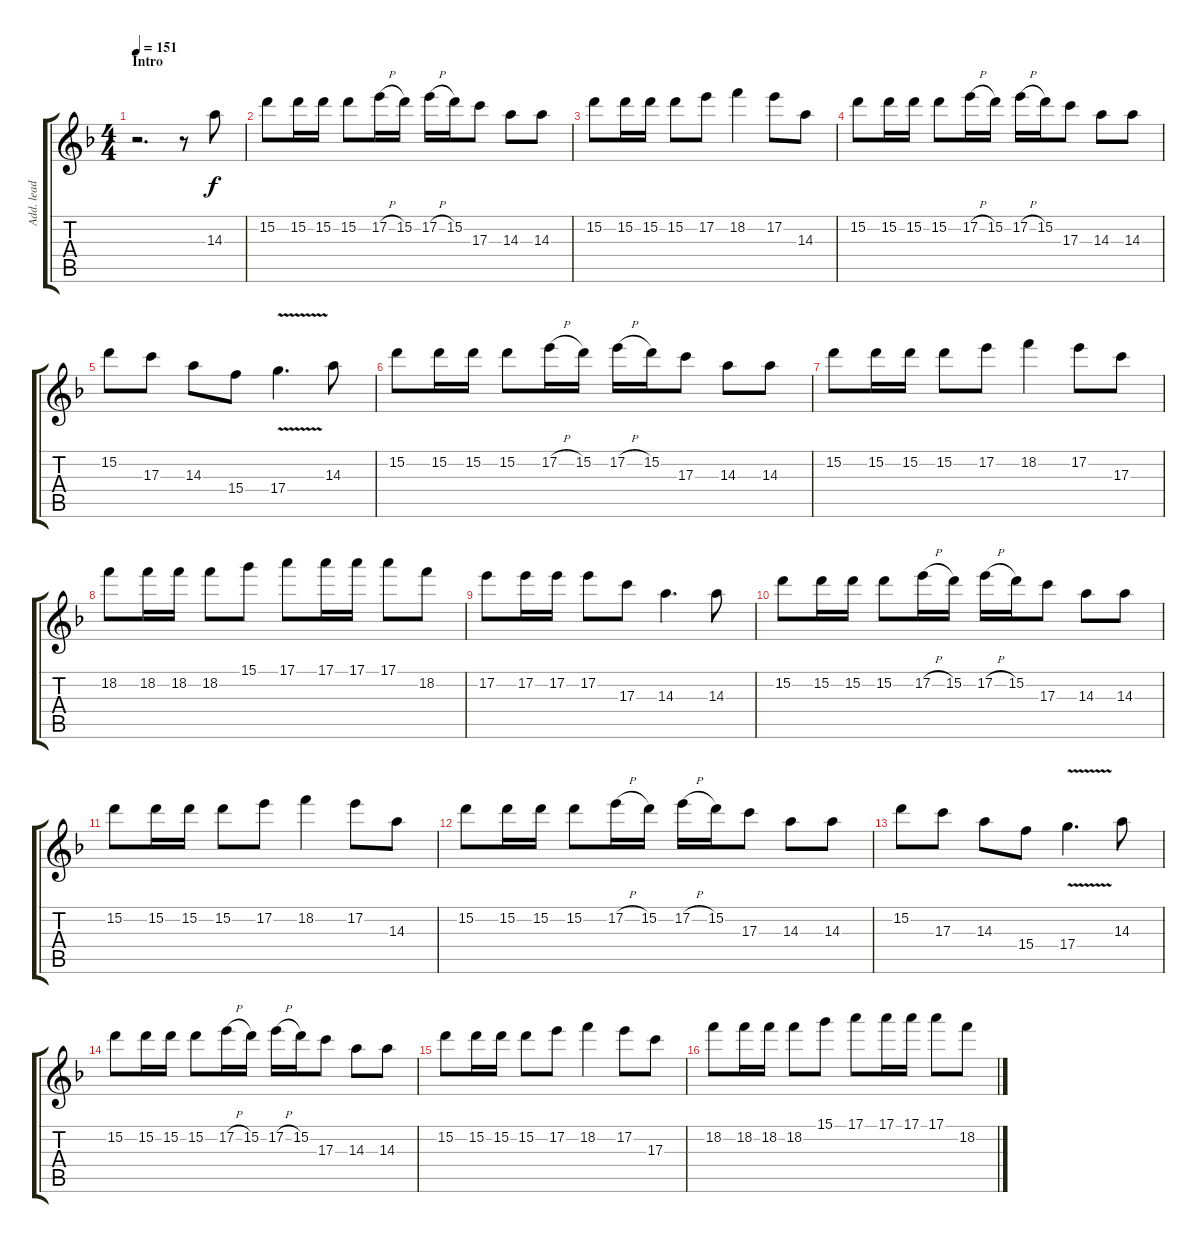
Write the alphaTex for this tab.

\track ("Add. lead" "Add. lead") {instrument distortionguitar}
\staff {score tabs}
\tuning (E4 B3 G3 D3 A2 E2) {hide}
\ts (4 4)
\section ("" "Intro")
\tempo 151
\clef g2
\ks dminor
r.2{d dy f instrument distortionguitar} r.8 14.3.8 |
15.2.8 15.2.16 15.2.16 15.2.8 17.2{h}.16 15.2.16 17.2{h}.16 15.2.16 17.3.8 14.3.8 14.3.8 |
15.2.8 15.2.16 15.2.16 15.2.8 17.2.8 18.2.4 17.2.8 14.3.8 |
15.2.8 15.2.16 15.2.16 15.2.8 17.2{h}.16 15.2.16 17.2{h}.16 15.2.16 17.3.8 14.3.8 14.3.8 |
15.2.8 17.3.8 14.3.8 15.4.8 17.4{v}.4{d} 14.3.8 |
15.2.8 15.2.16 15.2.16 15.2.8 17.2{h}.16 15.2.16 17.2{h}.16 15.2.16 17.3.8 14.3.8 14.3.8 |
15.2.8 15.2.16 15.2.16 15.2.8 17.2.8 18.2.4 17.2.8 17.3.8 |
18.2.8 18.2.16 18.2.16 18.2.8 15.1.8 17.1.8 17.1.16 17.1.16 17.1.8 18.2.8 |
17.2.8 17.2.16 17.2.16 17.2.8 17.3.8 14.3.4{d} 14.3.8 |
15.2.8 15.2.16 15.2.16 15.2.8 17.2{h}.16 15.2.16 17.2{h}.16 15.2.16 17.3.8 14.3.8 14.3.8 |
15.2.8 15.2.16 15.2.16 15.2.8 17.2.8 18.2.4 17.2.8 14.3.8 |
15.2.8 15.2.16 15.2.16 15.2.8 17.2{h}.16 15.2.16 17.2{h}.16 15.2.16 17.3.8 14.3.8 14.3.8 |
15.2.8 17.3.8 14.3.8 15.4.8 17.4{v}.4{d} 14.3.8 |
15.2.8 15.2.16 15.2.16 15.2.8 17.2{h}.16 15.2.16 17.2{h}.16 15.2.16 17.3.8 14.3.8 14.3.8 |
15.2.8 15.2.16 15.2.16 15.2.8 17.2.8 18.2.4 17.2.8 17.3.8 |
18.2.8 18.2.16 18.2.16 18.2.8 15.1.8 17.1.8 17.1.16 17.1.16 17.1.8 18.2.8
